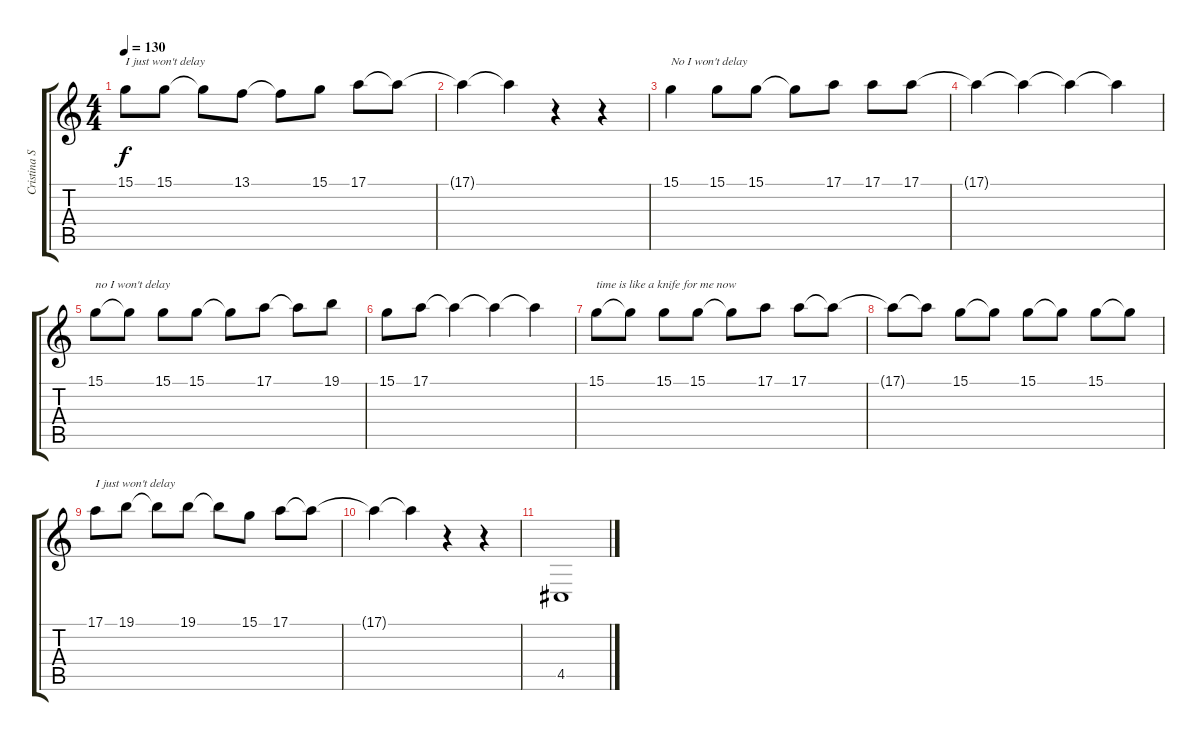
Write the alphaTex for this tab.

\track ("Cristina Scabbia" "Cristina S") {instrument trumpet}
\staff {score tabs}
\tuning (E4 B3 G3 D3 A2 E2) {hide}
\ts (4 4)
\tempo 130
\clef g2
\ks c
15.1.8{txt "I just won't delay" dy f} 15.1.8 15.1{t}.8 13.1.8 13.1{t}.8 15.1.8 17.1.8 17.1{t}.8 |
17.1{t}.4 17.1{t}.4 r.4 r.4 |
15.1.4{txt "No I won't delay"} 15.1.8 15.1.8 15.1{t}.8 17.1.8 17.1.8 17.1.8 |
17.1{t}.4 17.1{t}.4 17.1{t}.4 17.1{t}.4 |
15.1.8{txt "no I won't delay"} 15.1{t}.8 15.1.8 15.1.8 15.1{t}.8 17.1.8 17.1{t}.8 19.1.8 |
15.1.8 17.1.8 17.1{t}.4 17.1{t}.4 17.1{t}.4 |
15.1.8{txt "time is like a knife for me now"} 15.1{t}.8 15.1.8 15.1.8 15.1{t}.8 17.1.8 17.1.8 17.1{t}.8 |
17.1{t}.8 17.1{t}.8 15.1.8 15.1{t}.8 15.1.8 15.1{t}.8 15.1.8 15.1{t}.8 |
17.1.8{txt "I just won't delay"} 19.1.8 19.1{t}.8 19.1.8 19.1{t}.8 15.1.8 17.1.8 17.1{t}.8 |
17.1{t}.4 17.1{t}.4 r.4 r.4 |
4.5.1
